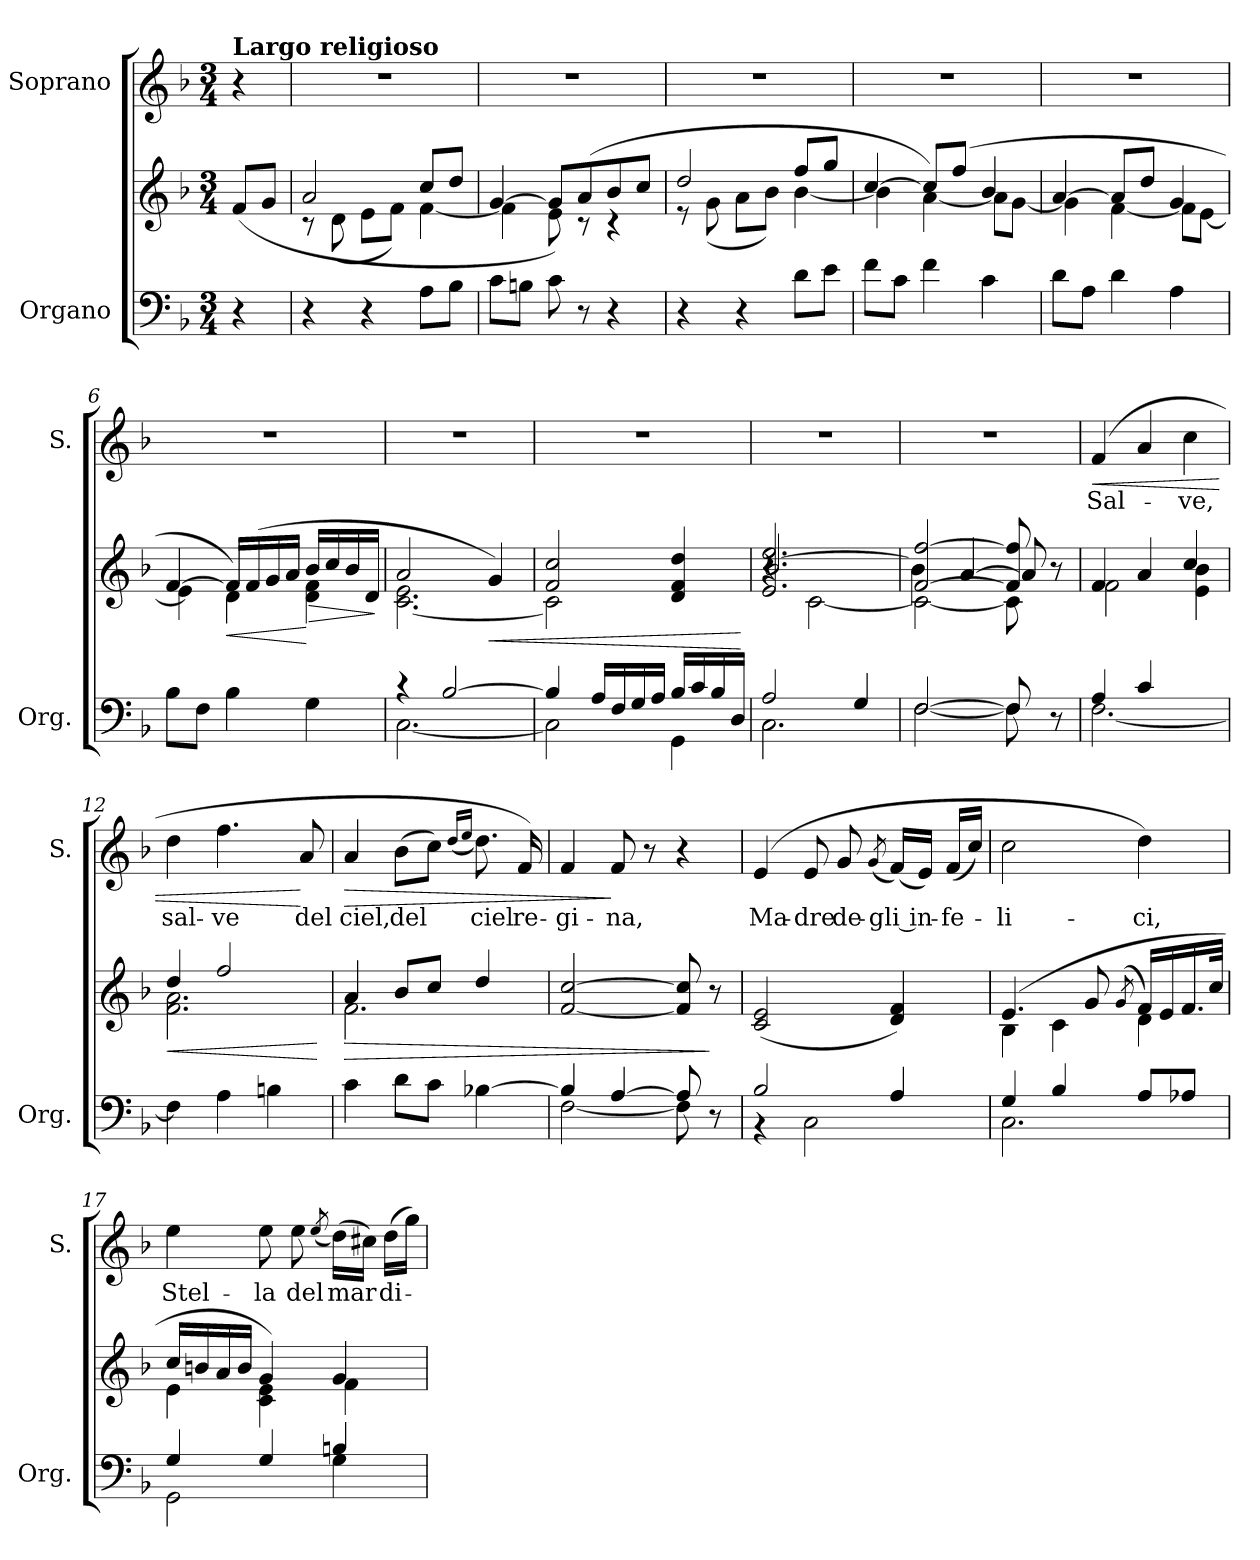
**kern	**kern	**dynam	**kern	**text	**dynam
*part2	*part2	*part2	*part1	*part1	*part1
*staff3	*staff2	*staff2/3	*staff1	*staff1	*staff1
*I"Organo	*	*	*I"Soprano	*	*
*I'Org.	*	*	*I'S.	*	*
*clefF4	*clefG2	*	*clefG2	*	*
*k[b-]	*k[b-]	*	*k[b-]	*	*
*M3/4	*M3/4	*	*M3/4	*	*
=	=	=	=	=	=
!	!	!	!LO:TX:a:B:t=Largo religioso	!	!
!	!	!LO:DY:a=2	!	!	!
!	!	!LO:DY:n=1:a	!	!	!
4r	(>8f/L	p other-dynamics	4r	.	.
.	8g/J	.	.	.	.
=1	=1	=1	=1	=1	=1
*	*^	*	*	*	*
4r	2a/	8r	.	2.r	.	.
.	.	(<8d\	.	.	.	.
4r	.	8e\L	.	.	.	.
.	.	8f\J)	.	.	.	.
8A\L	8cc/L	[4f\	.	.	.	.
8B-\J	8dd/J	.	.	.	.	.
=2	=2	=2	=2	=2	=2	=2
8c\L	[4g/	4f\]	.	2.r	.	.
8Bn\J	.	.	.	.	.	.
8c\	8g/L])	8e\	.	.	.	.
8r	(>8a/	8r	.	.	.	.
4r	8b-/	4r	.	.	.	.
.	8cc/J	.	.	.	.	.
=3	=3	=3	=3	=3	=3	=3
4r	2dd/	8r	.	2.r	.	.
.	.	(<8g\	.	.	.	.
4r	.	8a\L	.	.	.	.
.	.	8b-\J)	.	.	.	.
8d\L	8ff/L	[4b-\	.	.	.	.
8e\J	8gg/J	.	.	.	.	.
=4	=4	=4	=4	=4	=4	=4
8f\L	[4cc/	4b-\]	.	2.r	.	.
8c\J	.	.	.	.	.	.
4f\	8cc/L])	[4a\	.	.	.	.
.	(>8ff/J	.	.	.	.	.
4c\	4b-/	8a\L]	.	.	.	.
.	.	[8g\J	.	.	.	.
=5	=5	=5	=5	=5	=5	=5
8d\L	[4a/	4g\]	.	2.r	.	.
8A\J	.	.	.	.	.	.
4d\	8a/L]	[4f\	.	.	.	.
.	8dd/J	.	.	.	.	.
4A\	4g/	8f\L]	.	.	.	.
.	.	[8e\J	.	.	.	.
!!LO:LB:g=z
=6	=6	=6	=6	=6	=6	=6
8B-\L	[4f/	4e\]	.	2.r	.	.
8F\J	.	.	.	.	.	.
!	!	!	!LO:HP:b	!	!	!
4B-\	16f/LL])	4d\	<	.	.	.
.	(>16f/	.	.	.	.	.
.	16g/	.	.	.	.	.
.	16a/JJ	.	.	.	.	.
!	!	!	!LO:HP:n=1:b	!	!	!
4G\	16b-/LL	4d\ 4f\	[ >	.	.	.
.	16cc/	.	.	.	.	.
.	16b-/	.	.	.	.	.
.	16d/JJ	.	.	.	.	.
*	*v	*v	*	*	*	*
.	.	]	.	.	.
=7	=7	=7	=7	=7	=7
*^	*^	*	*	*	*
4r	[2.C\	2a/	[2.c\ 2.e\	.	2.r	.	.
[2B-/	.	.	.	.	.	.	.
!	!	!	!	!LO:HP:b	!	!	!
.	.	4g/)	.	<	.	.	.
=8	=8	=8	=8	=8	=8	=8	=8
4B-/]	2C\]	2f/ 2cc/	2c\]	.	2.r	.	.
16A/LL	.	.	.	.	.	.	.
16F/	.	.	.	.	.	.	.
16G/	.	.	.	.	.	.	.
16A/JJ	.	.	.	.	.	.	.
16B-/LL	4GG\	4d/ 4f/ 4dd/	4ryy	.	.	.	.
16c/	.	.	.	.	.	.	.
16B-/	.	.	.	.	.	.	.
16D/JJ	.	.	.	.	.	.	.
*v	*v	*	*	*	*	*	*
*	*v	*v	*	*	*	*
.	.	[	.	.	.
=9	=9	=9	=9	=9	=9
*^	*^	*	*	*	*
*	*	*	*^	*	*	*	*
2A/	2.C\	2.e/ 2.ee/	4r	[2.b-/	.	2.r	.	.
.	.	.	[2c\	.	.	.	.	.
4G/	.	.	.	.	.	.	.	.
=10	=10	=10	=10	=10	=10	=10	=10	=10
[2F/	[2F\	[2f/ [2ff/	2c\_	4b-\]	.	2.r	.	.
.	.	.	.	[4a/	.	.	.	.
8F/]	8F\]	8f/] 8ff/]	8c\]	8a/]	.	.	.	.
8r	8ryy	8r	8ryy	8ryy	.	.	.	.
!!LO:LB:g=z
=11	=11	=11	=11	=11	=11	=11	=11	=11
!	!	!	!	!	!	!	!LO:LY:b	!LO:HP:b
*	*	*	*v	*v	*	*	*	*
4A/	[2.F\	4f/	2f\	.	(>4f/	Sal-	<
4c/	.	4a/	.	.	4a/	.	.
!	!	!	!	!	!	!LO:LY:b	!
4ryy	.	4cc/	4e\ 4b-\	.	4cc\	-ve,	.
=12	=12	=12	=12	=12	=12	=12	=12
!	!	!	!	!LO:HP:b	!	!LO:LY:b	!
2.ryy	4F\]	4dd/	2.f\ 2.a\	<	4dd\	sal-	.
!	!	!	!	!	!	!LO:LY:b	!
.	4A\	2ff/	.	.	4.ff\	-ve	.
.	4Bn\	.	.	.	.	.	.
!	!	!	!	!	!	!LO:LY:b	!
.	.	.	.	.	8a/	del	[
*v	*v	*	*	*	*	*	*
*	*v	*v	*	*	*	*
.	.	[	.	.	.
=13	=13	=13	=13	=13	=13
!	!	!LO:HP:b	!	!LO:LY:b	!LO:HP:b
*	*^	*	*	*	*
4c\	4a/	2.f\	>	4a/	ciel,	>
!	!	!	!	!	!LO:LY:b	!
8d\L	8b-/L	.	.	(>8b-\L	del	.
8c\J	8cc/J	.	.	8cc\J)	.	.
.	.	.	.	(<16qdd/LL	.	.
.	.	.	.	16qee/JJ	.	.
!	!	!	!	!	!LO:LY:b	!
[4B-X\	4dd/	.	.	8.dd\)	ciel	.
!	!	!	!	!	!LO:LY:b	!
.	.	.	.	16f/)	re-	.
*	*v	*v	*	*	*	*
=14	=14	=14	=14	=14	=14
*^	*	*	*	*	*
!	!	!	!	!	!LO:LY:b	!
4B-/]	[2F\	[2f/ [2cc/	.	4f/	-gi-	.
!	!	!	!	!	!LO:LY:b	!
[4A/	.	.	.	8f/	-na,	]
.	.	.	.	8r	.	.
8A/]	8F\]	8f/] 8cc/]	.	4r	.	.
8r	8ryy	8r	]	.	.	.
=15	=15	=15	=15	=15	=15	=15
!	!	!	!	!	!LO:LY:b	!
2B-/	4r	(<2c/ 2e/	.	(>4e/	Ma-	.
!	!	!	!	!	!LO:LY:b	!
.	2C\	.	.	8e/	-dre	.
!	!	!	!	!	!LO:LY:b	!
.	.	.	.	8g/	de-	.
.	.	.	.	(<8qg/	.	.
!	!	!	!	!	!LO:LY:b	!
4A/	.	4d/ 4f/)	.	(<16f/LL)	-gli in-	.
.	.	.	.	16e/JJ)	.	.
!	!	!	!	!	!LO:LY:b	!
.	.	.	.	(<16f/LL	-fe-	.
.	.	.	.	16cc/JJ)	.	.
=16	=16	=16	=16	=16	=16	=16
*	*	*^	*	*	*	*
!	!	!	!	!	!	!LO:LY:b	!
4G/	2.C\	(>4.e/	4B-\	.	2cc\	-li-	.
4B-/	.	.	4c\	.	.	.	.
.	.	8g/	.	.	.	.	.
.	.	(<8qg/	.	.	.	.	.
!	!	!	!	!	!	!LO:LY:b	!
8A/L	.	16f/LL)	4d\	.	4dd\)	-ci,	.
.	.	16e/	.	.	.	.	.
8A-X/J	.	16.f/	.	.	.	.	.
.	.	32cc/JJk	.	.	.	.	.
!!LO:LB:g=z
=17	=17	=17	=17	=17	=17	=17	=17
!	!	!	!	!	!	!LO:LY:b	!
4G/	2GG\	16cc/LL	4e\	.	4ee\	Stel-	.
.	.	16bn/	.	.	.	.	.
.	.	16a/	.	.	.	.	.
.	.	16b/JJ	.	.	.	.	.
!	!	!	!	!	!	!LO:LY:b	!
4G/	.	4g/)	4c\ 4e\	.	8ee\	-la	.
!	!	!	!	!	!	!LO:LY:b	!
.	.	.	.	.	8ee\	del	.
.	.	.	.	.	(<8qee/	.	.
!	!	!	!	!	!	!LO:LY:b	!
4Bn/	4G\	4g/	4f\	.	(>16dd\LL)	mar	.
.	.	.	.	.	16cc#X\JJ)	.	.
!	!	!	!	!	!	!LO:LY:b	!
.	.	.	.	.	(>16dd\LL	di-	.
.	.	.	.	.	16gg\JJ)	.	.
*v	*v	*	*	*	*	*	*
*	*v	*v	*	*	*	*
=	=	=	=	=	=
*-	*-	*-	*-	*-	*-
